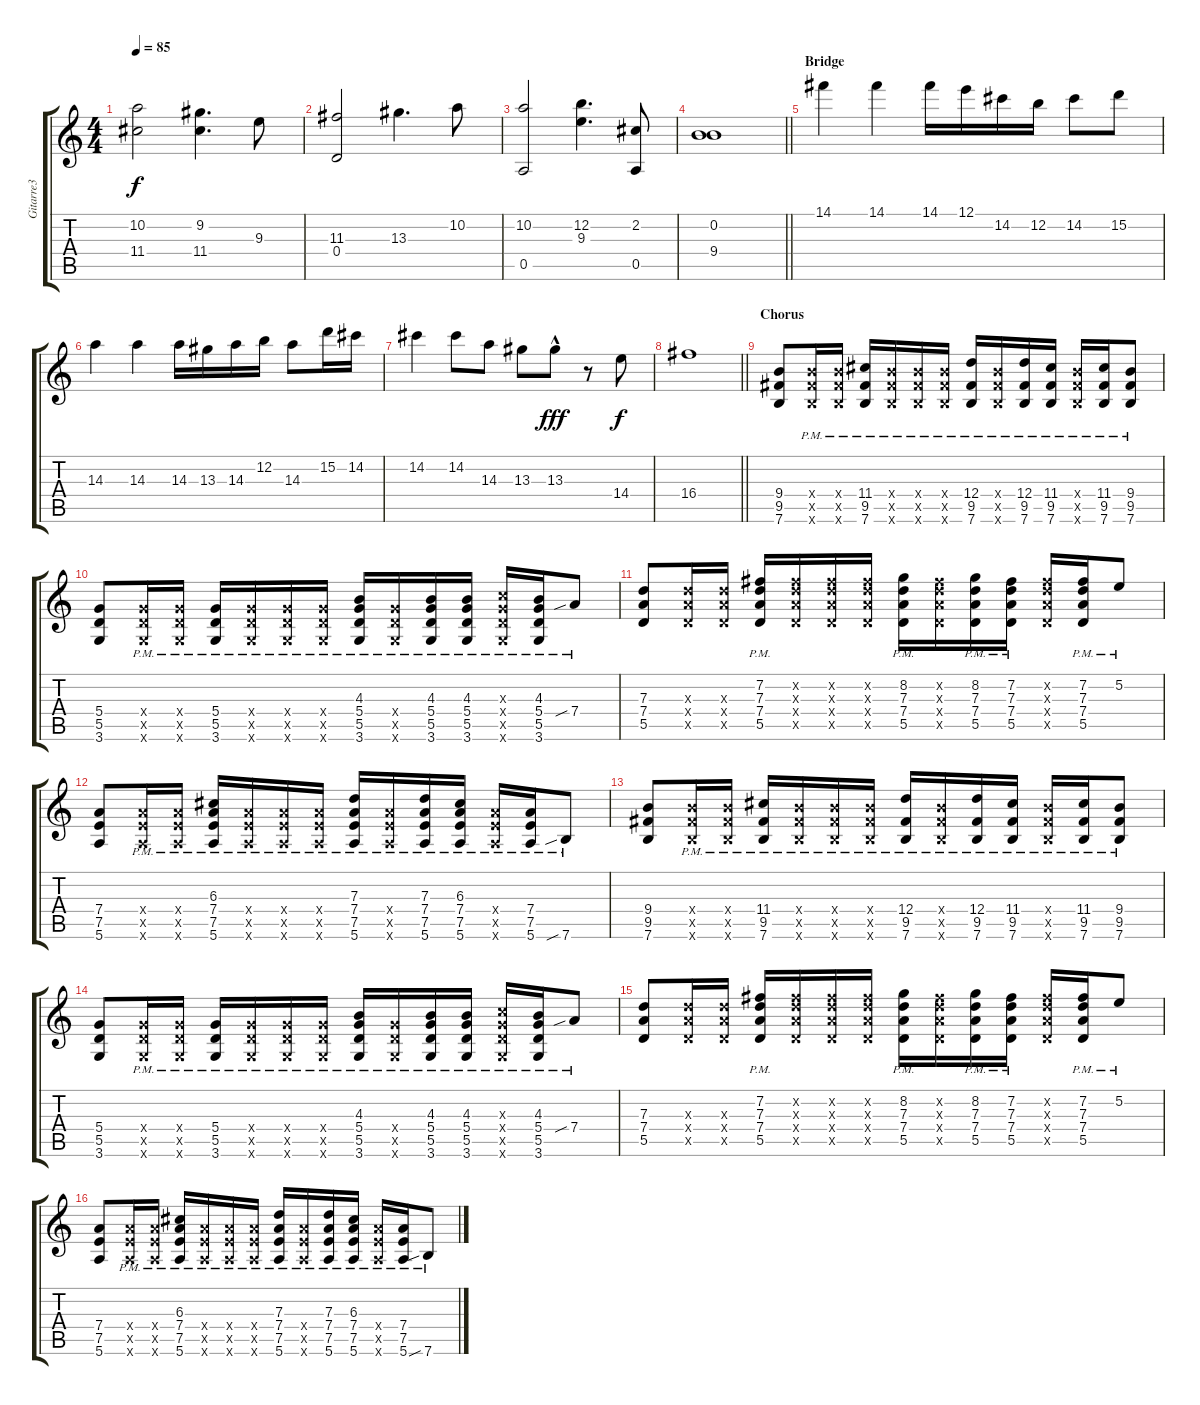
\track ("Gitarre3" "Gitarre3") {instrument electricguitarjazz}
\staff {score tabs}
\tuning (E4 B3 G3 D3 A2 E2) {hide}
\ts (4 4)
\tempo 85
\clef g2
\ks c
(10.2 11.4).2{dy f} (9.2 11.4).4{d} 9.3.8 |
(11.3 0.4).2 13.3.4{d} 10.2.8 |
(10.2 0.5).2 (12.2 9.3).4{d} (2.2 0.5).8 |
\barLineRight lightlight
(0.2 9.4).1 |
\section ("" "Bridge")
14.1.4 14.1.4 14.1.16 12.1.16 14.2.16 12.2.16 14.2.8 15.2.8 |
14.3.4 14.3.4 14.3.16 13.3.16 14.3.16 12.2.16 14.3.8 15.2.16 14.2.16 |
14.2.4 14.2.8 14.3.8 13.3.8 13.3{hac}.8{dy fff} r.8 14.4.8{dy f} |
\barLineRight lightlight
16.4.1 |
\section ("" "Chorus")
(9.4 9.5 7.6).8 (9.4{pm x} 9.5{pm x} 7.6{x}).16 (9.4{pm x} 9.5{pm x} 7.6{x}).16 (11.4{pm} 9.5{pm} 7.6).16 (9.4{pm x} 9.5{pm x} 7.6{x}).16 (9.4{pm x} 9.5{pm x} 7.6{x}).16 (9.4{pm x} 9.5{pm x} 7.6{x}).16 (12.4{pm} 9.5{pm} 7.6).16 (9.4{pm x} 9.5{pm x} 7.6{x}).16 (12.4{pm} 9.5{pm} 7.6{pm}).16 (11.4{pm} 9.5{pm} 7.6{pm}).16 (9.4{pm x} 9.5{pm x} 7.6{pm x}).16 (11.4{pm} 9.5{pm} 7.6{pm}).16 (9.4{pm} 9.5{pm} 7.6{pm}).8 |
(5.4 5.5 3.6).8 (5.4{pm x} 5.5{pm x} 3.6{x}).16 (5.4{pm x} 5.5{pm x} 3.6{x}).16 (5.4{pm} 5.5{pm} 3.6).16 (5.4{pm x} 5.5{pm x} 3.6{x}).16 (5.4{pm x} 5.5{pm x} 3.6{x}).16 (5.4{pm x} 5.5{pm x} 3.6{x}).16 (4.3 5.4{pm} 5.5{pm} 3.6).16 (5.4{pm x} 5.5{pm x} 3.6{x}).16 (4.3 5.4 5.5{pm} 3.6).16 (4.3 5.4{pm} 5.5{pm} 3.6).16 (5.3{x} 5.4{pm x} 5.5{pm x} 3.6{x}).16 (4.3 5.4{pm} 5.5{pm} 3.6).16 7.4{sib pm}.8 |
(7.3 7.4 5.5).8 (7.3{x} 7.4{x} 5.5{x}).16 (7.3{x} 7.4{x} 5.5{x}).16 (7.2{pm} 7.3{pm} 7.4{pm} 5.5{pm}).16 (7.2{x} 7.3{x} 7.4{x} 5.5{x}).16 (7.2{x} 7.3{x} 7.4{x} 5.5{x}).16 (7.2{x} 7.3{x} 7.4{x} 5.5{x}).16 (8.2{pm} 7.3{pm} 7.4{pm} 5.5{pm}).16 (7.2{x} 7.3{x} 7.4{x} 5.5{x}).16 (8.2{pm} 7.3{pm} 7.4{pm} 5.5{pm}).16 (7.2{pm} 7.3{pm} 7.4{pm} 5.5{pm}).16 (7.2{x} 7.3{x} 7.4{x} 5.5{x}).16 (7.2{pm} 7.3{pm} 7.4{pm} 5.5{pm}).16 5.2{pm}.8 |
(7.4 7.5 5.6).8 (7.4{pm x} 7.5{pm x} 5.6{x}).16 (7.4{pm x} 7.5{pm x} 5.6{x}).16 (6.3 7.4{pm} 7.5{pm} 5.6).16 (7.4{pm x} 7.5{pm x} 5.6{x}).16 (7.4{pm x} 7.5{pm x} 5.6{x}).16 (7.4{pm x} 7.5{pm x} 5.6{x}).16 (7.3 7.4{pm} 7.5{pm} 5.6).16 (7.4{pm x} 7.5{pm x} 5.6{x}).16 (7.3 7.4{pm} 7.5{pm} 5.6{pm}).16 (6.3 7.4{pm} 7.5{pm} 5.6{pm}).16 (7.4{pm x} 7.5{pm x} 5.6{pm x}).16 (7.4{pm} 7.5{pm} 5.6{pm}).16 7.6{sib pm}.8 |
(9.4 9.5 7.6).8 (9.4{pm x} 9.5{pm x} 7.6{x}).16 (9.4{pm x} 9.5{pm x} 7.6{x}).16 (11.4{pm} 9.5{pm} 7.6).16 (9.4{pm x} 9.5{pm x} 7.6{x}).16 (9.4{pm x} 9.5{pm x} 7.6{x}).16 (9.4{pm x} 9.5{pm x} 7.6{x}).16 (12.4{pm} 9.5{pm} 7.6).16 (9.4{pm x} 9.5{pm x} 7.6{x}).16 (12.4{pm} 9.5{pm} 7.6{pm}).16 (11.4{pm} 9.5{pm} 7.6{pm}).16 (9.4{pm x} 9.5{pm x} 7.6{pm x}).16 (11.4{pm} 9.5{pm} 7.6{pm}).16 (9.4{pm} 9.5{pm} 7.6{pm}).8 |
(5.4 5.5 3.6).8 (5.4{pm x} 5.5{pm x} 3.6{x}).16 (5.4{pm x} 5.5{pm x} 3.6{x}).16 (5.4{pm} 5.5{pm} 3.6).16 (5.4{pm x} 5.5{pm x} 3.6{x}).16 (5.4{pm x} 5.5{pm x} 3.6{x}).16 (5.4{pm x} 5.5{pm x} 3.6{x}).16 (4.3 5.4{pm} 5.5{pm} 3.6).16 (5.4{pm x} 5.5{pm x} 3.6{x}).16 (4.3 5.4 5.5{pm} 3.6).16 (4.3 5.4{pm} 5.5{pm} 3.6).16 (5.3{x} 5.4{pm x} 5.5{pm x} 3.6{x}).16 (4.3 5.4{pm} 5.5{pm} 3.6).16 7.4{sib pm}.8 |
(7.3 7.4 5.5).8 (7.3{x} 7.4{x} 5.5{x}).16 (7.3{x} 7.4{x} 5.5{x}).16 (7.2{pm} 7.3{pm} 7.4{pm} 5.5{pm}).16 (7.2{x} 7.3{x} 7.4{x} 5.5{x}).16 (7.2{x} 7.3{x} 7.4{x} 5.5{x}).16 (7.2{x} 7.3{x} 7.4{x} 5.5{x}).16 (8.2{pm} 7.3{pm} 7.4{pm} 5.5{pm}).16 (7.2{x} 7.3{x} 7.4{x} 5.5{x}).16 (8.2{pm} 7.3{pm} 7.4{pm} 5.5{pm}).16 (7.2{pm} 7.3{pm} 7.4{pm} 5.5{pm}).16 (7.2{x} 7.3{x} 7.4{x} 5.5{x}).16 (7.2{pm} 7.3{pm} 7.4{pm} 5.5{pm}).16 5.2{pm}.8 |
(7.4 7.5 5.6).8 (7.4{pm x} 7.5{pm x} 5.6{x}).16 (7.4{pm x} 7.5{pm x} 5.6{x}).16 (6.3 7.4{pm} 7.5{pm} 5.6).16 (7.4{pm x} 7.5{pm x} 5.6{x}).16 (7.4{pm x} 7.5{pm x} 5.6{x}).16 (7.4{pm x} 7.5{pm x} 5.6{x}).16 (7.3 7.4{pm} 7.5{pm} 5.6).16 (7.4{pm x} 7.5{pm x} 5.6{x}).16 (7.3 7.4{pm} 7.5{pm} 5.6{pm}).16 (6.3 7.4{pm} 7.5{pm} 5.6{pm}).16 (7.4{pm x} 7.5{pm x} 5.6{pm x}).16 (7.4{pm} 7.5{pm} 5.6{pm}).16 7.6{sib pm}.8
